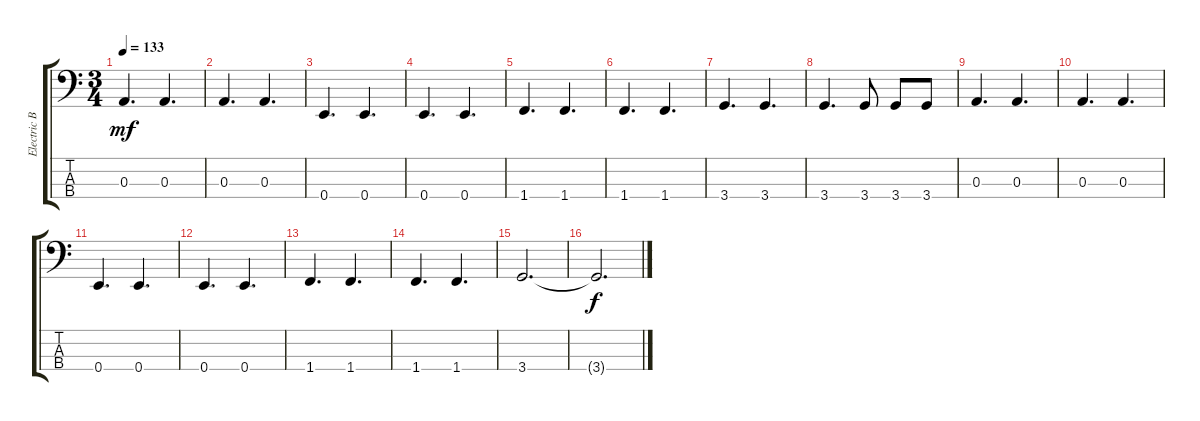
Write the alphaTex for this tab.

\track ("Electric Bass" "Electric B") {instrument electricbassfinger}
\staff {score tabs}
\tuning (G2 D2 A1 E1) {hide}
\ts (3 4)
\tempo 133
\clef f4
\ks c
0.3.4{d dy mf} 0.3.4{d} |
0.3.4{d} 0.3.4{d} |
0.4.4{d} 0.4.4{d} |
0.4.4{d} 0.4.4{d} |
1.4.4{d} 1.4.4{d} |
1.4.4{d} 1.4.4{d} |
3.4.4{d} 3.4.4{d} |
3.4.4{d} 3.4.8 3.4.8 3.4.8 |
0.3.4{d} 0.3.4{d} |
0.3.4{d} 0.3.4{d} |
0.4.4{d} 0.4.4{d} |
0.4.4{d} 0.4.4{d} |
1.4.4{d} 1.4.4{d} |
1.4.4{d} 1.4.4{d} |
3.4.2{d} |
3.4{t}.2{d dy f}
